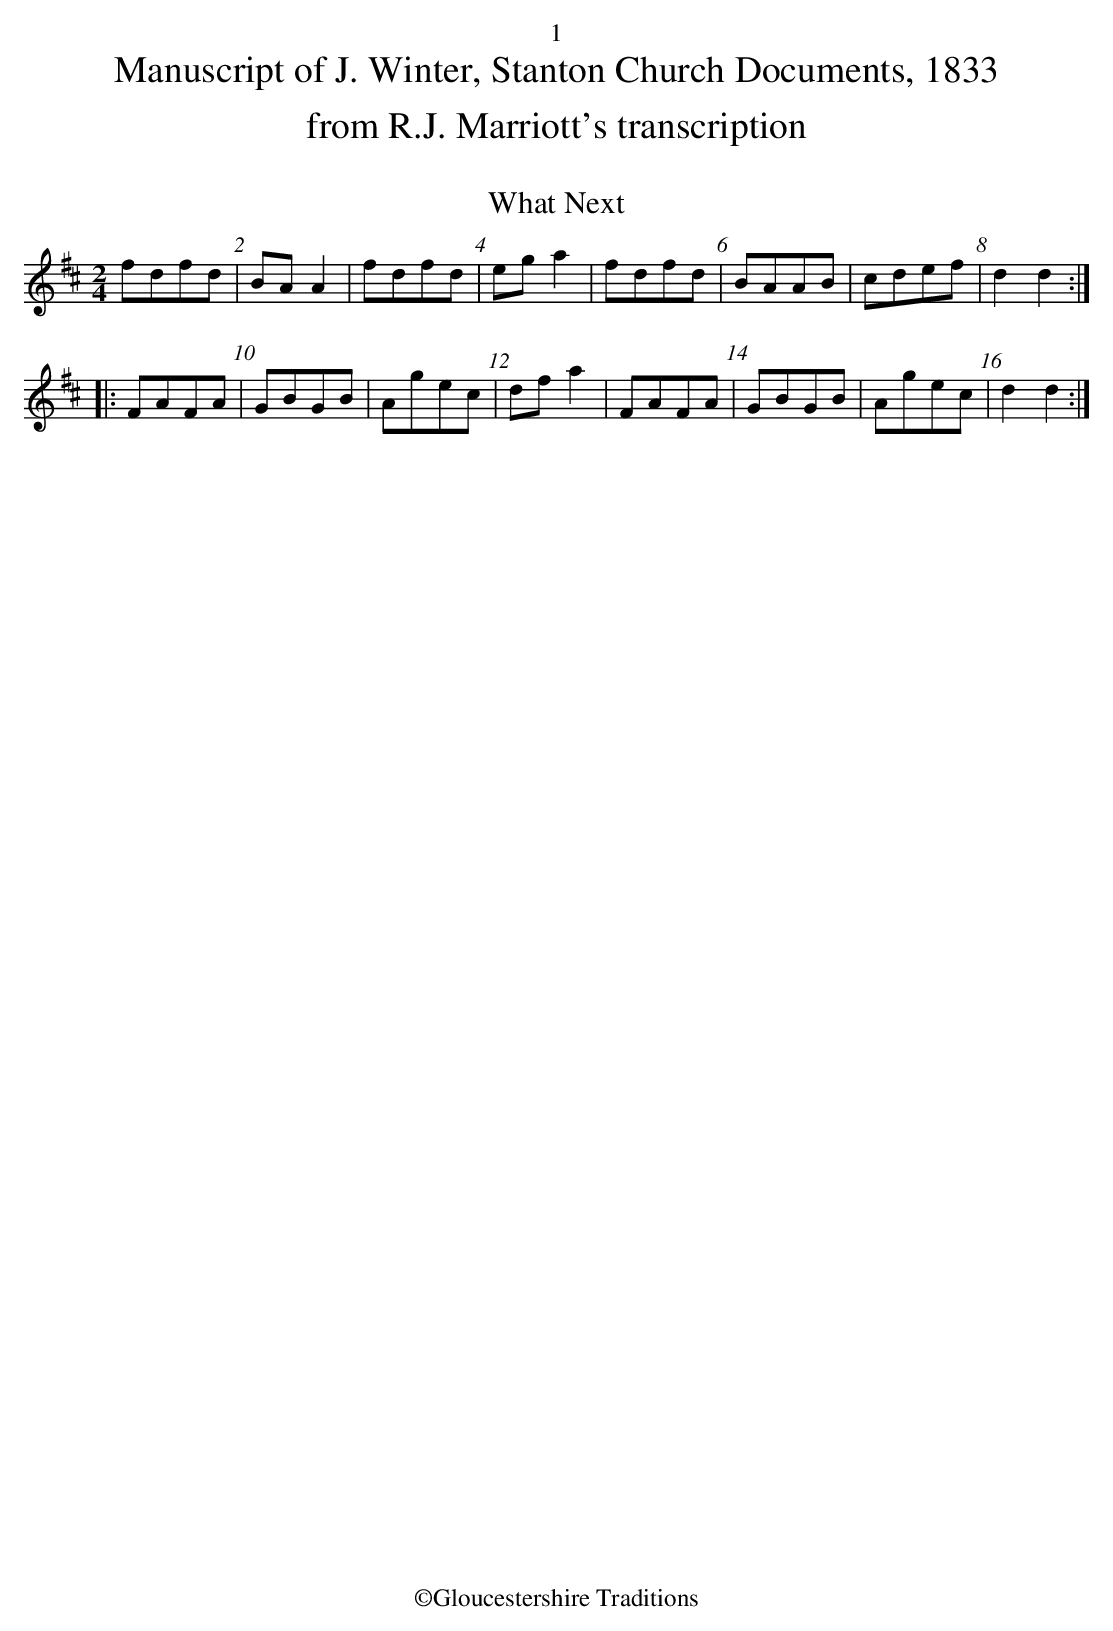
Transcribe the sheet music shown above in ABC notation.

X:1
T:What Next
M:2/4
L:1/8
K:D
fdfd|BA A2|fdfd|eg a2|fdfd|BAAB|cdef|d2d2:|
|:FAFA|GBGB|Agec|dfa2|FAFA|GBGB|Agec|d2d2:|
